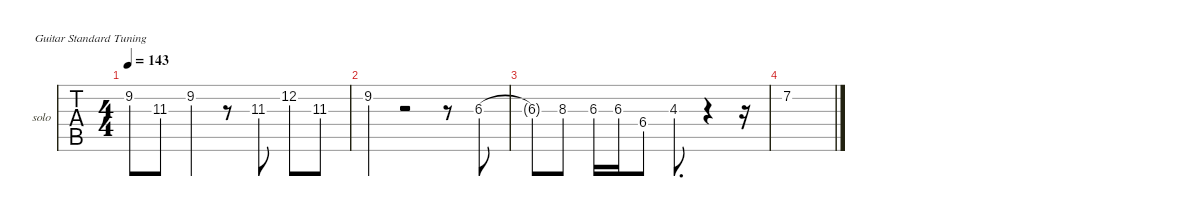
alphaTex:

\defaultSystemsLayout 4
\hideDynamics
\bracketExtendMode nobrackets
\firstSystemTrackNameOrientation horizontal
\otherSystemsTrackNameOrientation horizontal
\track ("solo guitar" "solo") {instrument electricguitarclean}
\staff {tabs}
\tuning (E4 B3 G3 D3 A2 E2)
\ts (4 4)
\tempo 143
\clef g2
\ottava 8va
\ks g#minor
9.2{t acc #}.8{dy mf} 11.3{acc #}.8 9.2{acc #}.4 r.8 11.3{acc #}.8 12.2{acc forcenatural}.8 11.3{acc #}.8 |
9.2{acc #}.4 r.2 r.8 6.3{acc #}.8 |
6.3{t acc #}.8 8.3{acc #}.8 6.3{acc #}.16 6.3{acc #}.16 6.4{acc #}.8 4.3{acc forcenatural}.8{d} r.4 r.16 |
7.2{acc #}.1
